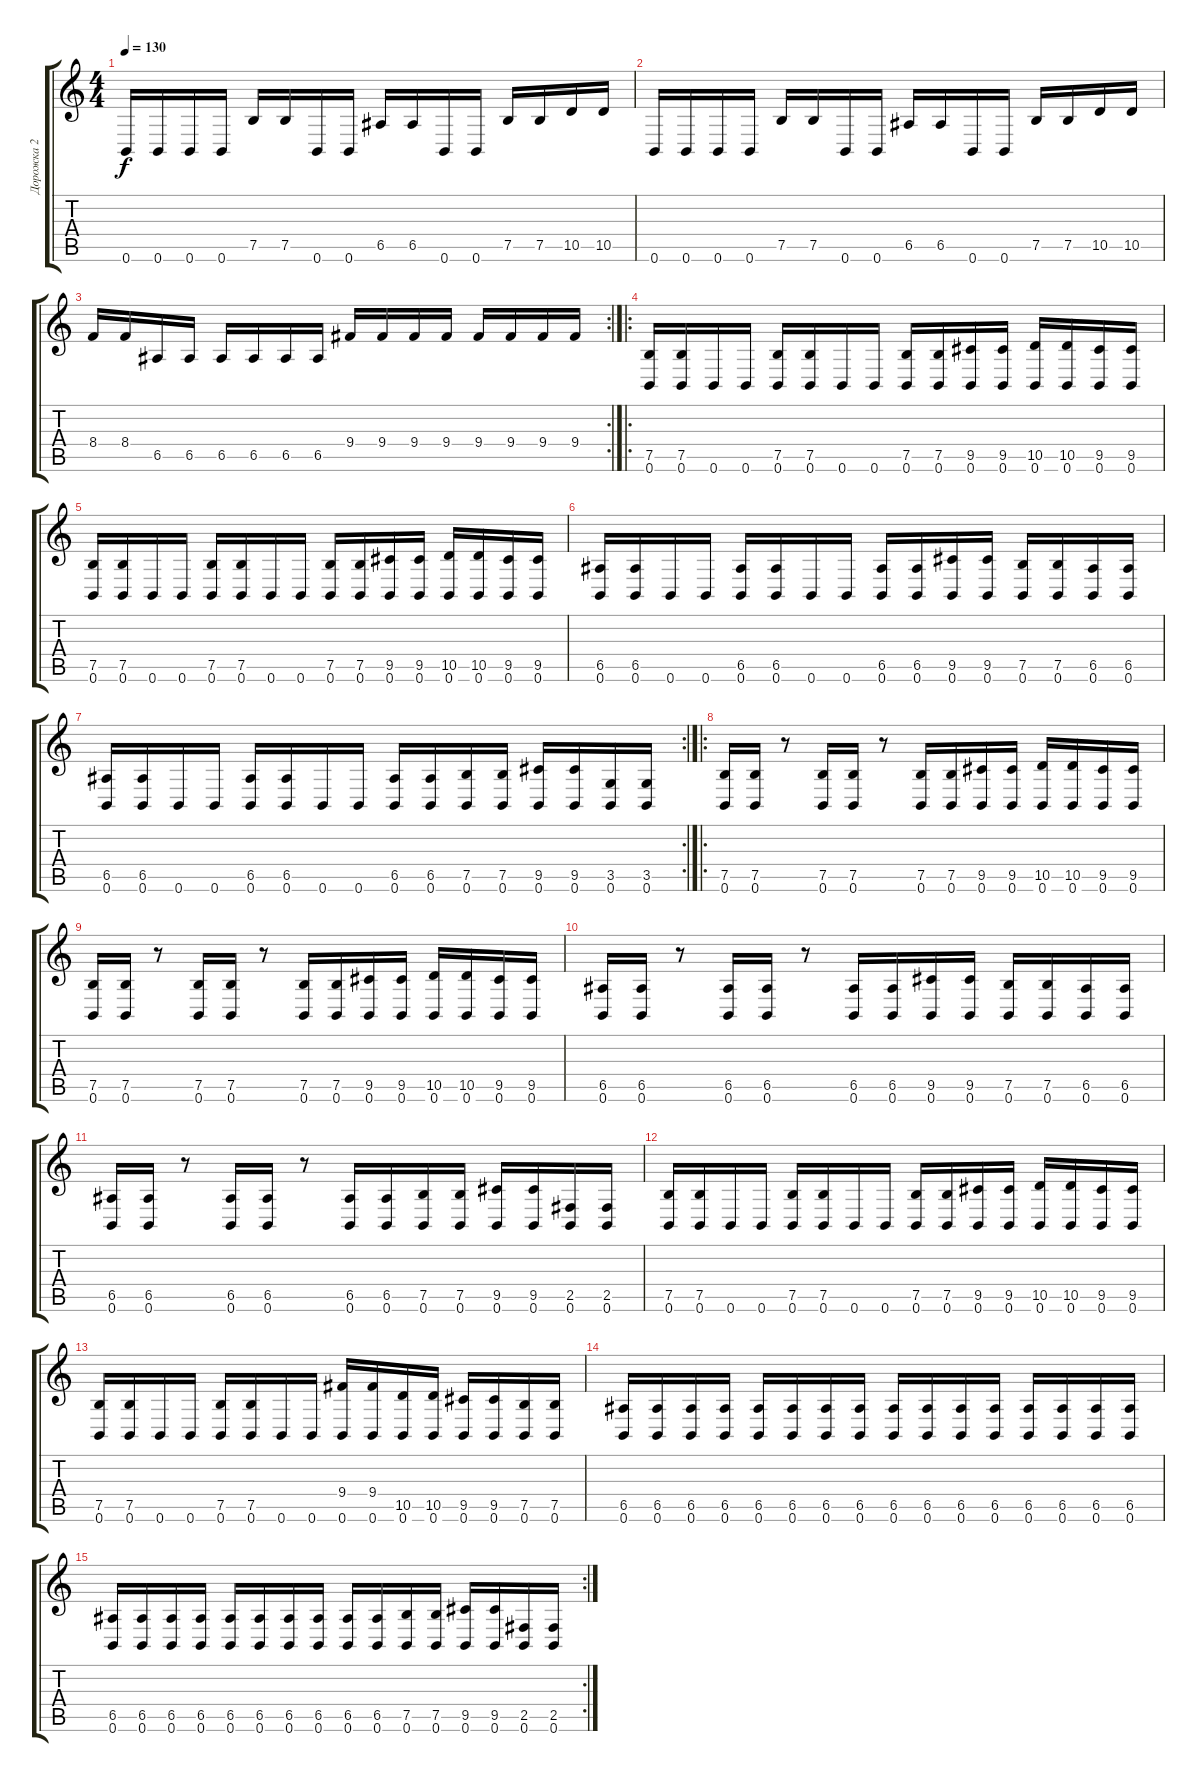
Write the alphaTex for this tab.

\track ("Дорожка 2" "Дорожка 2") {instrument overdrivenguitar}
\staff {score tabs}
\tuning (B3 Gb3 D3 A2 E2 B1) {hide}
\ts (4 4)
\tempo 130
\clef g2
\ks c
0.6.16{dy f} 0.6.16 0.6.16 0.6.16 7.5.16 7.5.16 0.6.16 0.6.16 6.5.16 6.5.16 0.6.16 0.6.16 7.5.16 7.5.16 10.5.16 10.5.16 |
0.6.16 0.6.16 0.6.16 0.6.16 7.5.16 7.5.16 0.6.16 0.6.16 6.5.16 6.5.16 0.6.16 0.6.16 7.5.16 7.5.16 10.5.16 10.5.16 |
\rc 2
8.4.16 8.4.16 6.5.16 6.5.16 6.5.16 6.5.16 6.5.16 6.5.16 9.4.16 9.4.16 9.4.16 9.4.16 9.4.16 9.4.16 9.4.16 9.4.16 |
\ro
(7.5 0.6).16 (7.5 0.6).16 0.6.16 0.6.16 (7.5 0.6).16 (7.5 0.6).16 0.6.16 0.6.16 (7.5 0.6).16 (7.5 0.6).16 (9.5 0.6).16 (9.5 0.6).16 (10.5 0.6).16 (10.5 0.6).16 (9.5 0.6).16 (9.5 0.6).16 |
(7.5 0.6).16 (7.5 0.6).16 0.6.16 0.6.16 (7.5 0.6).16 (7.5 0.6).16 0.6.16 0.6.16 (7.5 0.6).16 (7.5 0.6).16 (9.5 0.6).16 (9.5 0.6).16 (10.5 0.6).16 (10.5 0.6).16 (9.5 0.6).16 (9.5 0.6).16 |
(6.5 0.6).16 (6.5 0.6).16 0.6.16 0.6.16 (6.5 0.6).16 (6.5 0.6).16 0.6.16 0.6.16 (6.5 0.6).16 (6.5 0.6).16 (9.5 0.6).16 (9.5 0.6).16 (7.5 0.6).16 (7.5 0.6).16 (6.5 0.6).16 (6.5 0.6).16 |
\rc 2
(6.5 0.6).16 (6.5 0.6).16 0.6.16 0.6.16 (6.5 0.6).16 (6.5 0.6).16 0.6.16 0.6.16 (6.5 0.6).16 (6.5 0.6).16 (7.5 0.6).16 (7.5 0.6).16 (9.5 0.6).16 (9.5 0.6).16 (3.5 0.6).16 (3.5 0.6).16 |
\ro
(7.5 0.6).16 (7.5 0.6).16 r.8 (7.5 0.6).16 (7.5 0.6).16 r.8 (7.5 0.6).16 (7.5 0.6).16 (9.5 0.6).16 (9.5 0.6).16 (10.5 0.6).16 (10.5 0.6).16 (9.5 0.6).16 (9.5 0.6).16 |
(7.5 0.6).16 (7.5 0.6).16 r.8 (7.5 0.6).16 (7.5 0.6).16 r.8 (7.5 0.6).16 (7.5 0.6).16 (9.5 0.6).16 (9.5 0.6).16 (10.5 0.6).16 (10.5 0.6).16 (9.5 0.6).16 (9.5 0.6).16 |
(6.5 0.6).16 (6.5 0.6).16 r.8 (6.5 0.6).16 (6.5 0.6).16 r.8 (6.5 0.6).16 (6.5 0.6).16 (9.5 0.6).16 (9.5 0.6).16 (7.5 0.6).16 (7.5 0.6).16 (6.5 0.6).16 (6.5 0.6).16 |
(6.5 0.6).16 (6.5 0.6).16 r.8 (6.5 0.6).16 (6.5 0.6).16 r.8 (6.5 0.6).16 (6.5 0.6).16 (7.5 0.6).16 (7.5 0.6).16 (9.5 0.6).16 (9.5 0.6).16 (2.5 0.6).16 (2.5 0.6).16 |
(7.5 0.6).16 (7.5 0.6).16 0.6.16 0.6.16 (7.5 0.6).16 (7.5 0.6).16 0.6.16 0.6.16 (7.5 0.6).16 (7.5 0.6).16 (9.5 0.6).16 (9.5 0.6).16 (10.5 0.6).16 (10.5 0.6).16 (9.5 0.6).16 (9.5 0.6).16 |
(7.5 0.6).16 (7.5 0.6).16 0.6.16 0.6.16 (7.5 0.6).16 (7.5 0.6).16 0.6.16 0.6.16 (9.4 0.6).16 (9.4 0.6).16 (10.5 0.6).16 (10.5 0.6).16 (9.5 0.6).16 (9.5 0.6).16 (7.5 0.6).16 (7.5 0.6).16 |
(6.5 0.6).16 (6.5 0.6).16 (6.5 0.6).16 (6.5 0.6).16 (6.5 0.6).16 (6.5 0.6).16 (6.5 0.6).16 (6.5 0.6).16 (6.5 0.6).16 (6.5 0.6).16 (6.5 0.6).16 (6.5 0.6).16 (6.5 0.6).16 (6.5 0.6).16 (6.5 0.6).16 (6.5 0.6).16 |
\rc 2
(6.5 0.6).16 (6.5 0.6).16 (6.5 0.6).16 (6.5 0.6).16 (6.5 0.6).16 (6.5 0.6).16 (6.5 0.6).16 (6.5 0.6).16 (6.5 0.6).16 (6.5 0.6).16 (7.5 0.6).16 (7.5 0.6).16 (9.5 0.6).16 (9.5 0.6).16 (2.5 0.6).16 (2.5 0.6).16
